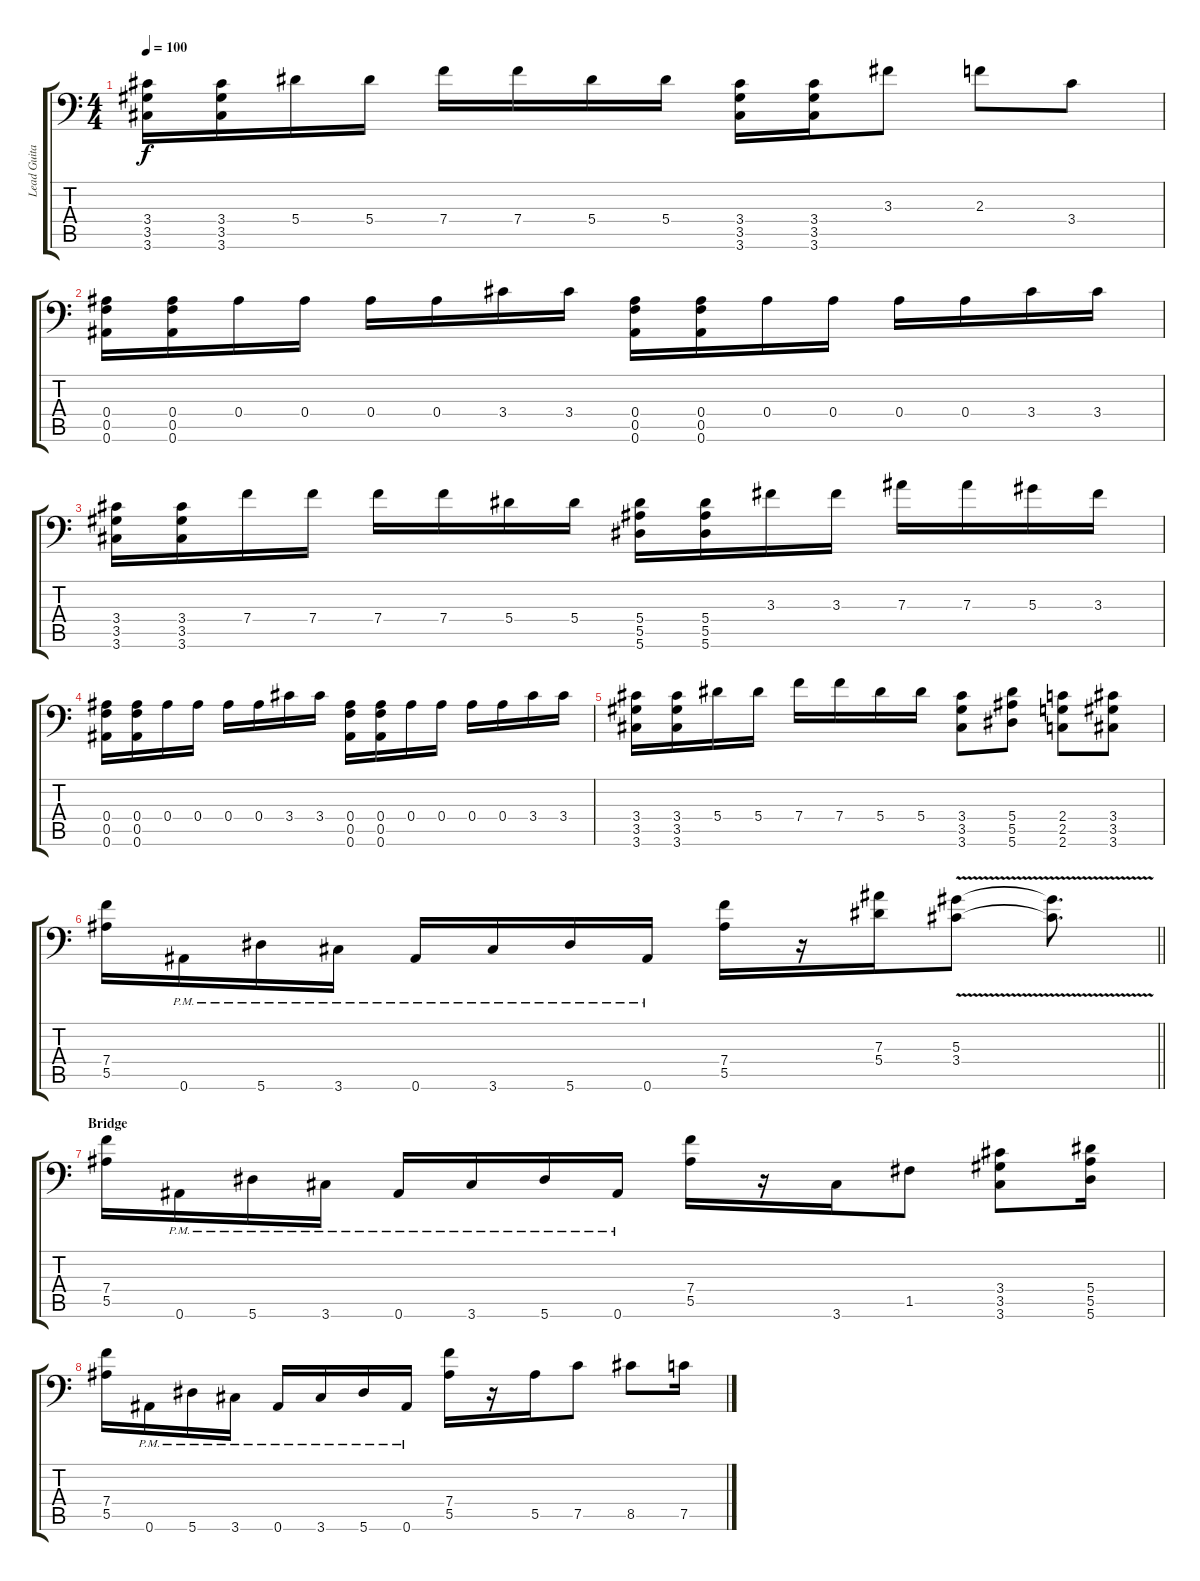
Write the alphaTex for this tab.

\track ("Lead Guitar" "Lead Guita") {instrument distortionguitar}
\staff {score tabs}
\tuning (C4 G3 Eb3 Bb2 F2 Bb1) {hide}
\ts (4 4)
\tempo 100
\clef f4
\ks c
(3.4 3.5 3.6).16{dy f} (3.4 3.5 3.6).16 5.4.16 5.4.16 7.4.16 7.4.16 5.4.16 5.4.16 (3.4 3.5 3.6).16 (3.4 3.5 3.6).16 3.3.8 2.3.8 3.4.8 |
(0.4 0.5 0.6).16 (0.4 0.5 0.6).16 0.4.16 0.4.16 0.4.16 0.4.16 3.4.16 3.4.16 (0.4 0.5 0.6).16 (0.4 0.5 0.6).16 0.4.16 0.4.16 0.4.16 0.4.16 3.4.16 3.4.16 |
(3.4 3.5 3.6).16 (3.4 3.5 3.6).16 7.4.16 7.4.16 7.4.16 7.4.16 5.4.16 5.4.16 (5.4 5.5 5.6).16 (5.4 5.5 5.6).16 3.3.16 3.3.16 7.3.16 7.3.16 5.3.16 3.3.16 |
(0.4 0.5 0.6).16 (0.4 0.5 0.6).16 0.4.16 0.4.16 0.4.16 0.4.16 3.4.16 3.4.16 (0.4 0.5 0.6).16 (0.4 0.5 0.6).16 0.4.16 0.4.16 0.4.16 0.4.16 3.4.16 3.4.16 |
(3.4 3.5 3.6).16 (3.4 3.5 3.6).16 5.4.16 5.4.16 7.4.16 7.4.16 5.4.16 5.4.16 (3.4 3.5 3.6).8 (5.4 5.5 5.6).8 (2.4 2.5 2.6).8 (3.4 3.5 3.6).8 |
\barLineRight lightlight
(7.4 5.5).16 0.6{pm}.16 5.6{pm}.16 3.6{pm}.16 0.6{pm}.16 3.6{pm}.16 5.6{pm}.16 0.6{pm}.16 (7.4 5.5).16 r.16 (7.3 5.4).16 (5.3 3.4{v}).8 (5.3{t} 3.4{t}).8{d} |
\section ("" "Bridge")
(7.4 5.5).16 0.6{pm}.16 5.6{pm}.16 3.6{pm}.16 0.6{pm}.16 3.6{pm}.16 5.6{pm}.16 0.6{pm}.16 (7.4 5.5).16 r.16 3.6.16 1.5.8 (3.4 3.5 3.6).8 (5.4 5.5 5.6).16 |
(7.4 5.5).16 0.6{pm}.16 5.6{pm}.16 3.6{pm}.16 0.6{pm}.16 3.6{pm}.16 5.6{pm}.16 0.6{pm}.16 (7.4 5.5).16 r.16 5.5.16 7.5.8 8.5.8 7.5.16
